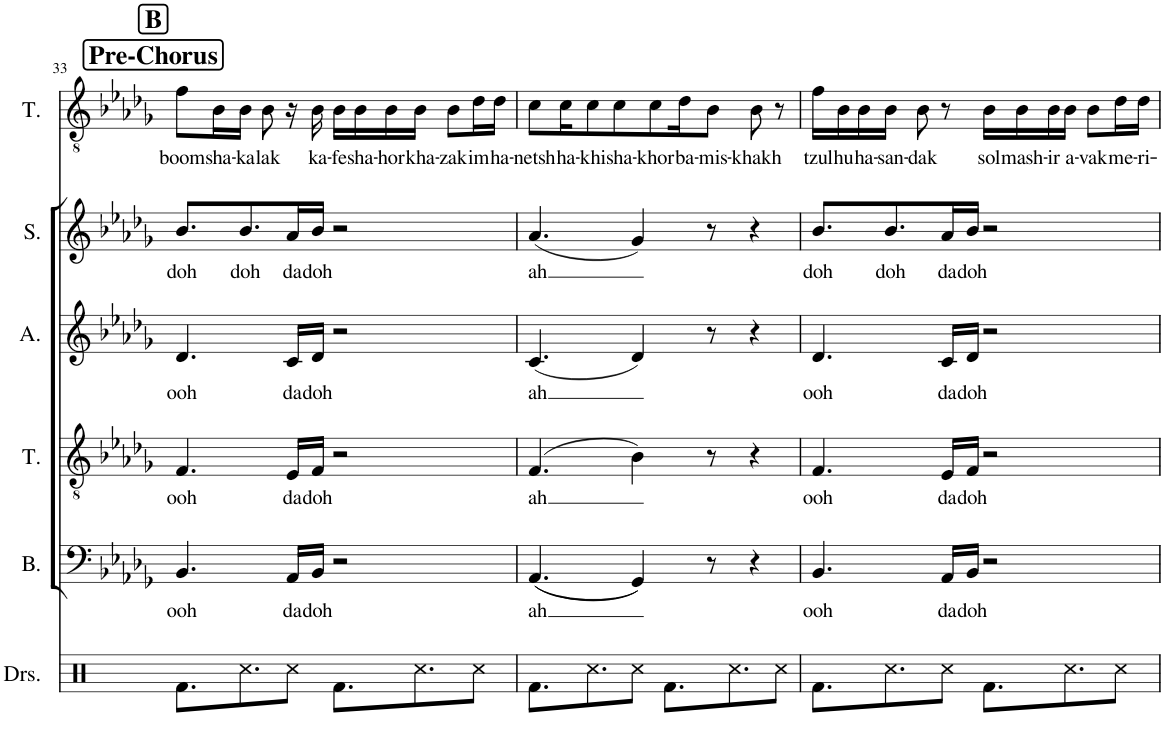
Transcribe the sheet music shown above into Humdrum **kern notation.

**kern	**kern	**text	**kern	**text	**kern	**text	**kern	**text	**kern	**text
*part6	*part5	*part5	*part4	*part4	*part3	*part3	*part2	*part2	*part1	*part1
*staff6	*staff5	*staff5	*staff4	*staff4	*staff3	*staff3	*staff2	*staff2	*staff1	*staff1
*I"Drumset	*I"Bass	*	*I"Tenor	*	*I"Alto	*	*I"Soprano	*	*I"Tenor	*
*I'Drs.	*I'B.	*	*I'T.	*	*I'A.	*	*I'S.	*	*I'T.	*
!!LO:PB:g=z
*clefX	*clefF4	*	*clefGv2	*	*clefG2	*	*clefG2	*	*clefGv2	*
*k[]	*k[b-e-a-d-g-]	*	*k[b-e-a-d-g-]	*	*k[b-e-a-d-g-]	*	*k[b-e-a-d-g-]	*	*k[b-e-a-d-g-]	*
*M4/4	*M4/4	*	*M4/4	*	*M4/4	*	*M4/4	*	*M4/4	*
!!LO:REH:place=s1:a:B:cj:fs=14:t=B
!!LO:REH:place=s1:a:B:cj:fs=14:t=Pre-Chorus
=33	=33	=33	=33	=33	=33	=33	=33	=33	=33	=33
!	!	!LO:LY:b	!	!LO:LY:b	!	!LO:LY:b	!	!LO:LY:b	!	!LO:LY:b
8.Rf\L	4.BB-/	ooh	4.F/	ooh	4.d-/	ooh	8.b-/L	doh	8f\L	boom
!	!	!	!	!	!	!	!	!	!	!LO:LY:b
.	.	.	.	.	.	.	.	.	16B-\L	sha-
!	!	!	!	!	!	!	!	!LO:LY:b	!	!LO:LY:b
8.Rcc\	.	.	.	.	.	.	8.b-/	doh	16B-\JJ	-ka
!	!	!	!	!	!	!	!	!	!	!LO:LY:b
.	.	.	.	.	.	.	.	.	8B-\	lak
!	!	!LO:LY:b	!	!LO:LY:b	!	!LO:LY:b	!	!LO:LY:b	!	!
8Rcc\J	16AA-/LL	da	16E-/LL	da	16c/LL	da	16a-/L	da	16r	.
!	!	!LO:LY:b	!	!LO:LY:b	!	!LO:LY:b	!	!LO:LY:b	!	!LO:LY:b
.	16BB-/JJ	doh	16F/JJ	doh	16d-/JJ	doh	16b-/JJ	doh	16B-\	ka-
!	!	!	!	!	!	!	!	!	!	!LO:LY:b
8.Rf\L	2r	.	2r	.	2r	.	2r	.	16B-\LL	-fe
!	!	!	!	!	!	!	!	!	!	!LO:LY:b
.	.	.	.	.	.	.	.	.	16B-\	sha-
!	!	!	!	!	!	!	!	!	!	!LO:LY:b
.	.	.	.	.	.	.	.	.	16B-\	-hor
!	!	!	!	!	!	!	!	!	!	!LO:LY:b
8.Rcc\	.	.	.	.	.	.	.	.	16B-\JJ	kha-
!	!	!	!	!	!	!	!	!	!	!LO:LY:b
.	.	.	.	.	.	.	.	.	8B-\L	-zak
!	!	!	!	!	!	!	!	!	!	!LO:LY:b
8Rcc\J	.	.	.	.	.	.	.	.	16d-\L	im
!	!	!	!	!	!	!	!	!	!	!LO:LY:b
.	.	.	.	.	.	.	.	.	16d-\JJ	ha-
=34	=34	=34	=34	=34	=34	=34	=34	=34	=34	=34
!	!	!LO:LY:b	!	!LO:LY:b	!	!LO:LY:b	!	!LO:LY:b	!	!LO:LY:b
8.Rf\L	((4.AA-/	ah	(4.F/	ah	(4.c/	ah	(4.a-/	ah	8c\L	-netsh
!	!	!	!	!	!	!	!	!	!	!LO:LY:b
.	.	.	.	.	.	.	.	.	16c\K	ha-
!	!	!	!	!	!	!	!	!	!	!LO:LY:b
8.Rcc\	.	.	.	.	.	.	.	.	8c\	-khi
!	!	!	!	!	!	!	!	!	!	!LO:LY:b
.	.	.	.	.	.	.	.	.	8c\	sha-
8Rcc\J	4GG-/))	.	4B-\)	.	4d-/)	.	4g-/)	.	.	.
!	!	!	!	!	!	!	!	!	!	!LO:LY:b
.	.	.	.	.	.	.	.	.	8c\	-khor
8.Rf\L	.	.	.	.	.	.	.	.	.	.
!	!	!	!	!	!	!	!	!	!	!LO:LY:b
.	.	.	.	.	.	.	.	.	16d-\K	ba-
!	!	!	!	!	!	!	!	!	!	!LO:LY:b
.	8r	.	8r	.	8r	.	8r	.	8B-\J	-mis-
8.Rcc\	.	.	.	.	.	.	.	.	.	.
!	!	!	!	!	!	!	!	!	!	!LO:LY:b
.	4r	.	4r	.	4r	.	4r	.	8B-\	-khakh
8Rcc\J	.	.	.	.	.	.	.	.	8r	.
=35	=35	=35	=35	=35	=35	=35	=35	=35	=35	=35
!	!	!LO:LY:b	!	!LO:LY:b	!	!LO:LY:b	!	!LO:LY:b	!	!LO:LY:b
8.Rf\L	4.BB-/	ooh	4.F/	ooh	4.d-/	ooh	8.b-/L	doh	16f\LL	tzul
!	!	!	!	!	!	!	!	!	!	!LO:LY:b
.	.	.	.	.	.	.	.	.	16B-\	hu
!	!	!	!	!	!	!	!	!	!	!LO:LY:b
.	.	.	.	.	.	.	.	.	16B-\	ha-
!	!	!	!	!	!	!	!	!LO:LY:b	!	!LO:LY:b
8.Rcc\	.	.	.	.	.	.	8.b-/	doh	16B-\JJ	-san-
!	!	!	!	!	!	!	!	!	!	!LO:LY:b
.	.	.	.	.	.	.	.	.	8B-\	-dak
!	!	!LO:LY:b	!	!LO:LY:b	!	!LO:LY:b	!	!LO:LY:b	!	!
8Rcc\J	16AA-/LL	da	16E-/LL	da	16c/LL	da	16a-/L	da	8r	.
!	!	!LO:LY:b	!	!LO:LY:b	!	!LO:LY:b	!	!LO:LY:b	!	!
.	16BB-/JJ	doh	16F/JJ	doh	16d-/JJ	doh	16b-/JJ	doh	.	.
!	!	!	!	!	!	!	!	!	!	!LO:LY:b
8.Rf\L	2r	.	2r	.	2r	.	2r	.	16B-\LL	sol
!	!	!	!	!	!	!	!	!	!	!LO:LY:b
.	.	.	.	.	.	.	.	.	16B-\	mash-
!	!	!	!	!	!	!	!	!	!	!LO:LY:b
.	.	.	.	.	.	.	.	.	16B-\	-ir
!	!	!	!	!	!	!	!	!	!	!LO:LY:b
8.Rcc\	.	.	.	.	.	.	.	.	16B-\JJ	a-
!	!	!	!	!	!	!	!	!	!	!LO:LY:b
.	.	.	.	.	.	.	.	.	8B-\L	-vak
!	!	!	!	!	!	!	!	!	!	!LO:LY:b
8Rcc\J	.	.	.	.	.	.	.	.	16d-\L	me-
!	!	!	!	!	!	!	!	!	!	!LO:LY:b
.	.	.	.	.	.	.	.	.	16d-\JJ	-ri-
=	=	=	=	=	=	=	=	=	=	=
*-	*-	*-	*-	*-	*-	*-	*-	*-	*-	*-
